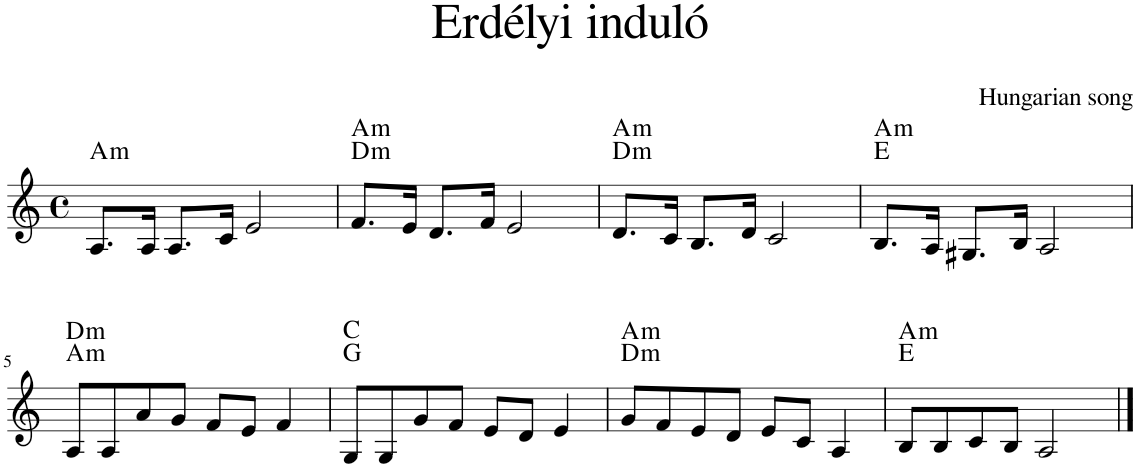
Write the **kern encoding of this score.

**kern	**harte
*part1	*part1
*staff1	*
*I"Piano	*
*I'Pno	*
*clefG2	*
*k[]	*
*M4/4	*
*met(c)	*
=1	=1
!	!LO:H:kt=m
8.A/L	A:min
16A/Jk	.
8.A/L	.
16c/Jk	.
2e/	.
=2	=2
!	!LO:H:n=1:kt=m
!	!LO:H:n=2:kt=m
8.f/L	D:min A:min
16e/Jk	.
8.d/L	.
16f/Jk	.
2e/	.
=3	=3
!	!LO:H:n=1:kt=m
!	!LO:H:n=2:kt=m
8.d/L	D:min A:min
16c/Jk	.
8.B/L	.
16d/Jk	.
2c/	.
=4	=4
!	!LO:H:n=2:kt=m
8.B/L	E:maj A:min
16A/Jk	.
8.G#X/L	.
16B/Jk	.
2A/	.
!!LO:LB:g=z
=5	=5
!	!LO:H:n=1:kt=m
!	!LO:H:n=2:kt=m
8A/L	A:min D:min
8A/	.
8a/	.
8g/J	.
8f/L	.
8e/J	.
4f/	.
=6	=6
8G/L	G:maj C:maj
8G/	.
8g/	.
8f/J	.
8e/L	.
8d/J	.
4e/	.
=7	=7
!	!LO:H:n=1:kt=m
!	!LO:H:n=2:kt=m
8g/L	D:min A:min
8f/	.
8e/	.
8d/J	.
8e/L	.
8c/J	.
4A/	.
=8	=8
!	!LO:H:n=2:kt=m
8B/L	E:maj A:min
8B/	.
8c/	.
8B/J	.
2A/	.
==	==
*-	*-
